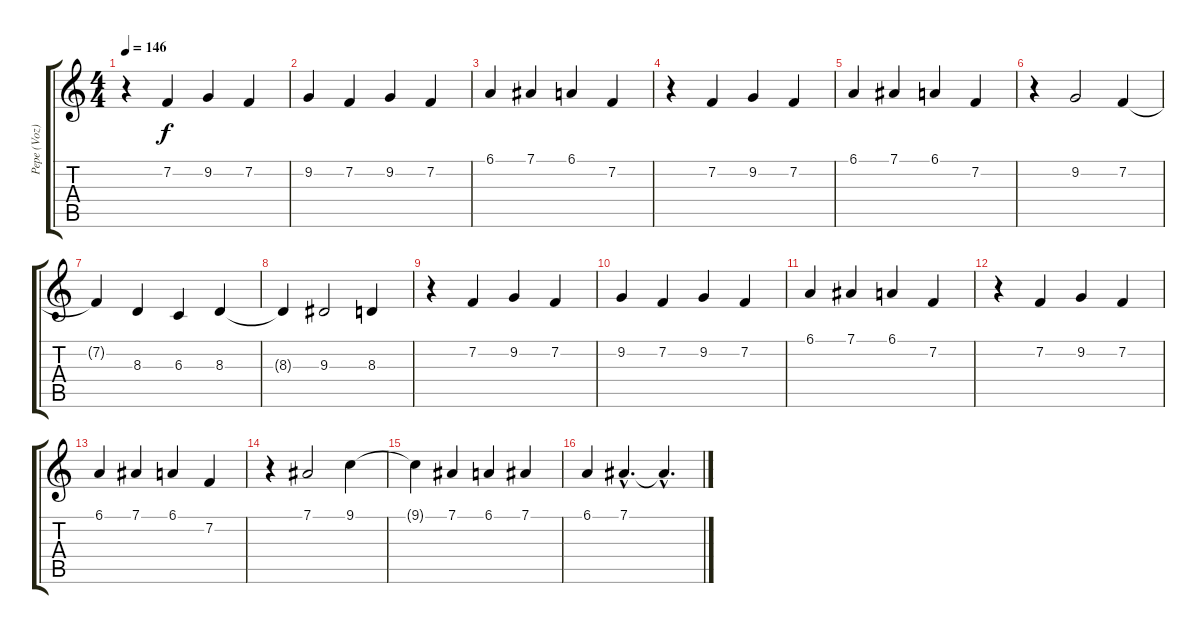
\track ("Pepe (Voz)" "Pepe (Voz)") {instrument bassoon}
\staff {score tabs}
\tuning (Eb4 Bb3 Gb3 Db3 Ab2 Eb2) {hide}
\ts (4 4)
\tempo 146
\clef g2
\ks c
r.4{dy f volume 16} 7.2.4 9.2.4 7.2.4 |
9.2.4 7.2.4 9.2.4 7.2.4 |
6.1.4 7.1.4 6.1.4 7.2.4 |
r.4{volume 16} 7.2.4 9.2.4 7.2.4 |
6.1.4 7.1.4 6.1.4 7.2.4 |
r.4 9.2.2 7.2.4 |
7.2{t}.4 8.3.4 6.3.4 8.3.4 |
8.3{t}.4 9.3.2 8.3.4 |
r.4{volume 16} 7.2.4 9.2.4 7.2.4 |
9.2.4 7.2.4 9.2.4 7.2.4 |
6.1.4 7.1.4 6.1.4 7.2.4 |
r.4{volume 16} 7.2.4 9.2.4 7.2.4 |
6.1.4 7.1.4 6.1.4 7.2.4 |
r.4 7.1.2 9.1.4 |
9.1{t}.4 7.1.4 6.1.4 7.1.4 |
6.1.4 7.1{hac}.4{d} 7.1{hac t}.4{d}
